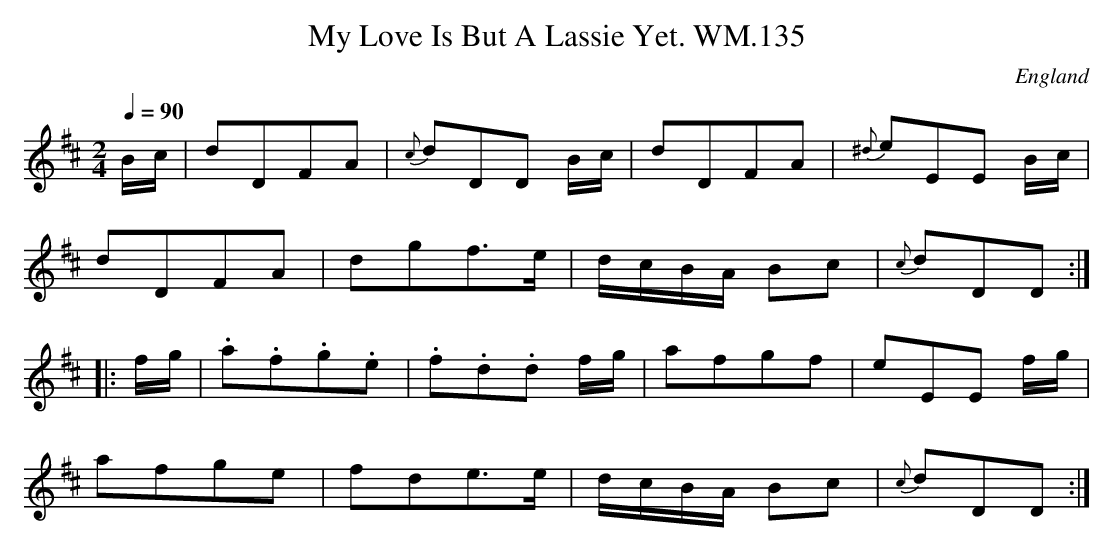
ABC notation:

X:1
T:My Love Is But A Lassie Yet. WM.135
M:2/4
L:1/8
Q:1/4=90
O:England
K:D major
B/c/|dDFA|{c}dDD B/c/|dDFA|{^d}eEE B/c/|!
dDFA|dgf>e|d/c/B/A/ Bc|{c}dDD:|!
|:f/g/|.a.f.g.e|.f.d.d f/g/|afgf|eEE f/g/|!
afge|fde>e|d/c/B/A/ Bc|{c}dDD:|
